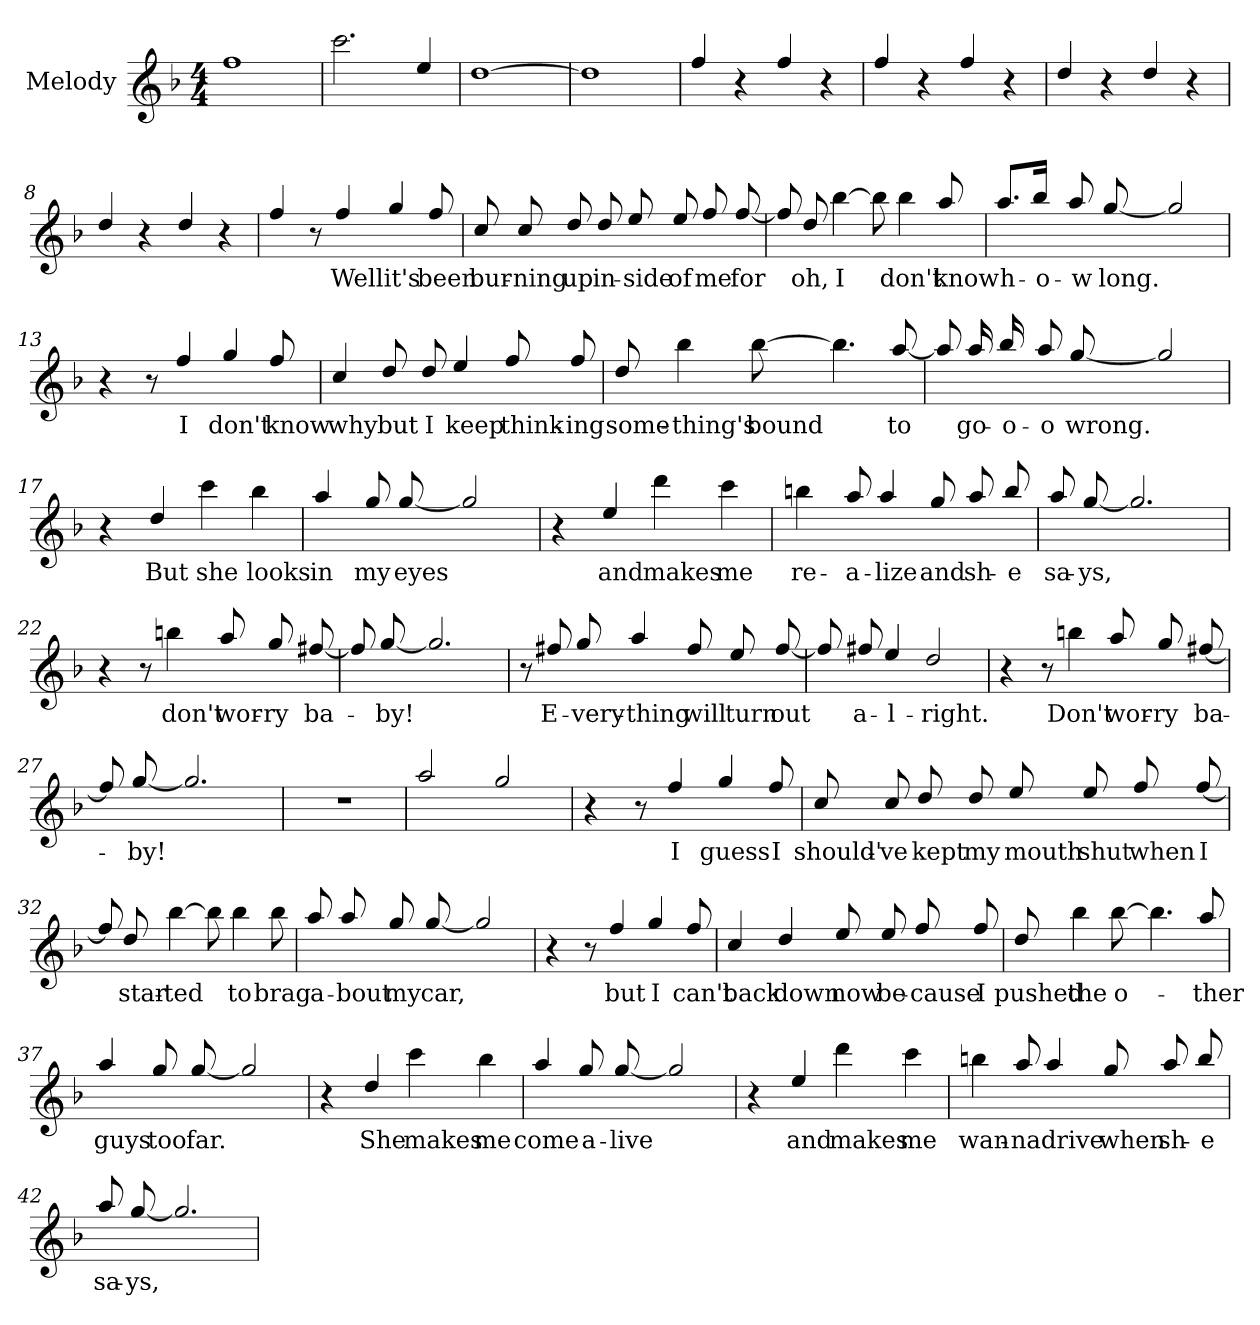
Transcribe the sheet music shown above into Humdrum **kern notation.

**kern	**text
*part1	*part1
*staff1	*staff1
*I"Melody	*
*I'Melody	*
*clefG2	*
*ITrd8c14	*
*k[b-]	*
*M4/4	*
=1	=1
1f	.
=2	=2
2.cc\	.
4e/	.
=3	=3
[<1d	.
=4	=4
1d]	.
=5	=5
4f/	.
4r	.
4f/	.
4r	.
=6	=6
4f/	.
4r	.
4f/	.
4r	.
!!LO:LB:g=z
=7	=7
4d/	.
4r	.
4d/	.
4r	.
=8	=8
4d/	.
4r	.
4d/	.
4r	.
=9	=9
4f/	.
8r	.
4f/	Well
4g/	it's
8f/	been
!!LO:LB:g=z
=10	=10
8c/L	bur-
8c/	ning
8d/L	up
8d/	in-
8e/L	side
8e/	of
8f/L	me
[<8f/	for
=11	=11
8f/L]	.
8d/	oh,
[>4b-\	I
8b-\]	.
4b-\	don't
8a/	know
=12	=12
8.a/L	h-
16b-/J	o-
8a/L	w
[<8g/	long.
2g/]	.
!!LO:LB:g=z
=13	=13
4r	.
8r	.
4f/	I
4g/	don't
8f/	know
=14	=14
4c/	why
8d/L	but
8d/	I
4e/	keep
8f/L	think-
8f/	ing
=15	=15
8d/	some-
4b-\	thing's
[>8b-\	bound
4.b-\]	.
[<8a/	to
!!LO:LB:g=z
=16	=16
8a/L]	.
16a/L	go-
16b-/J	o-
8a/L	o
[<8g/	wrong.
2g/]	.
=17	=17
4r	.
4d/	But
4cc\	she
4b-\	looks
=18	=18
4a/	in
8g/L	my
[<8g/	eyes
2g/]	.
!!LO:LB:g=z
=19	=19
4r	.
4e/	and
4dd\	makes
4cc\	me
=20	=20
4bn\	re-
8a/	a-
4a/	lize
8g/	and
8a/L	sh-
8b/	e
=21	=21
8a/L	sa-
[<8g/	ys,
2.g/]	.
!!LO:LB:g=z
=22	=22
4r	.
8r	.
4bn\	don't
8a/	wor-
8g/L	ry
[<8f#X/	ba-
=23	=23
8f#/L]	.
[<8g/	by!
2.g/]	.
=24	=24
8r	.
8f#X/	E-
8g/	very-
4a/	thing
8f#/	will
8e/L	turn
[<8f#/	out
!!LO:LB:g=z
=25	=25
8f#/L]	.
8f#X/	a-
4e/	l-
2d/	right.
=26	=26
4r	.
8r	.
4bn\	Don't
8a/	wor-
8g/L	ry
[<8f#X/	ba-
=27	=27
8f#/L]	.
[<8g/	by!
2.g/]	.
=28	=28
1r	.
!!LO:PB:g=z
=29	=29
2a/	.
2g/	.
=30	=30
4r	.
8r	.
4f/	I
4g/	guess
8f/	I
=31	=31
8c/L	should'-
8c/	ve
8d/L	kept
8d/	my
8e/L	mouth
8e/	shut
8f/L	when
[<8f/	I
!!LO:LB:g=z
=32	=32
8f/L]	.
8d/	star-
[>4b-\	ted
8b-\]	.
4b-\	to
8b-\	brag
=33	=33
8a/L	a-
8a/	bout
8g/L	my
[<8g/	car,
2g/]	.
=34	=34
4r	.
8r	.
4f/	but
4g/	I
8f/	can't
!!LO:LB:g=z
=35	=35
4c/	back
4d/	down
8e/L	now
8e/	be-
8f/L	cause
8f/	I
=36	=36
8d/	pushed
4b-\	the
[>8b-\	o-
4.b-\]	.
8a/	ther
=37	=37
4a/	guys
8g/L	too
[<8g/	far.
2g/]	.
!!LO:LB:g=z
=38	=38
4r	.
4d/	She
4cc\	makes
4b-\	me
=39	=39
4a/	come
8g/L	a-
[<8g/	live
2g/]	.
=40	=40
4r	.
4e/	and
4dd\	makes
4cc\	me
!!LO:LB:g=z
=41	=41
4bn\	wan-
8a/	na
4a/	drive
8g/	when
8a/L	sh-
8b/	e
=42	=42
8a/L	sa-
[<8g/	ys,
2.g/]	.
=	=
*-	*-
